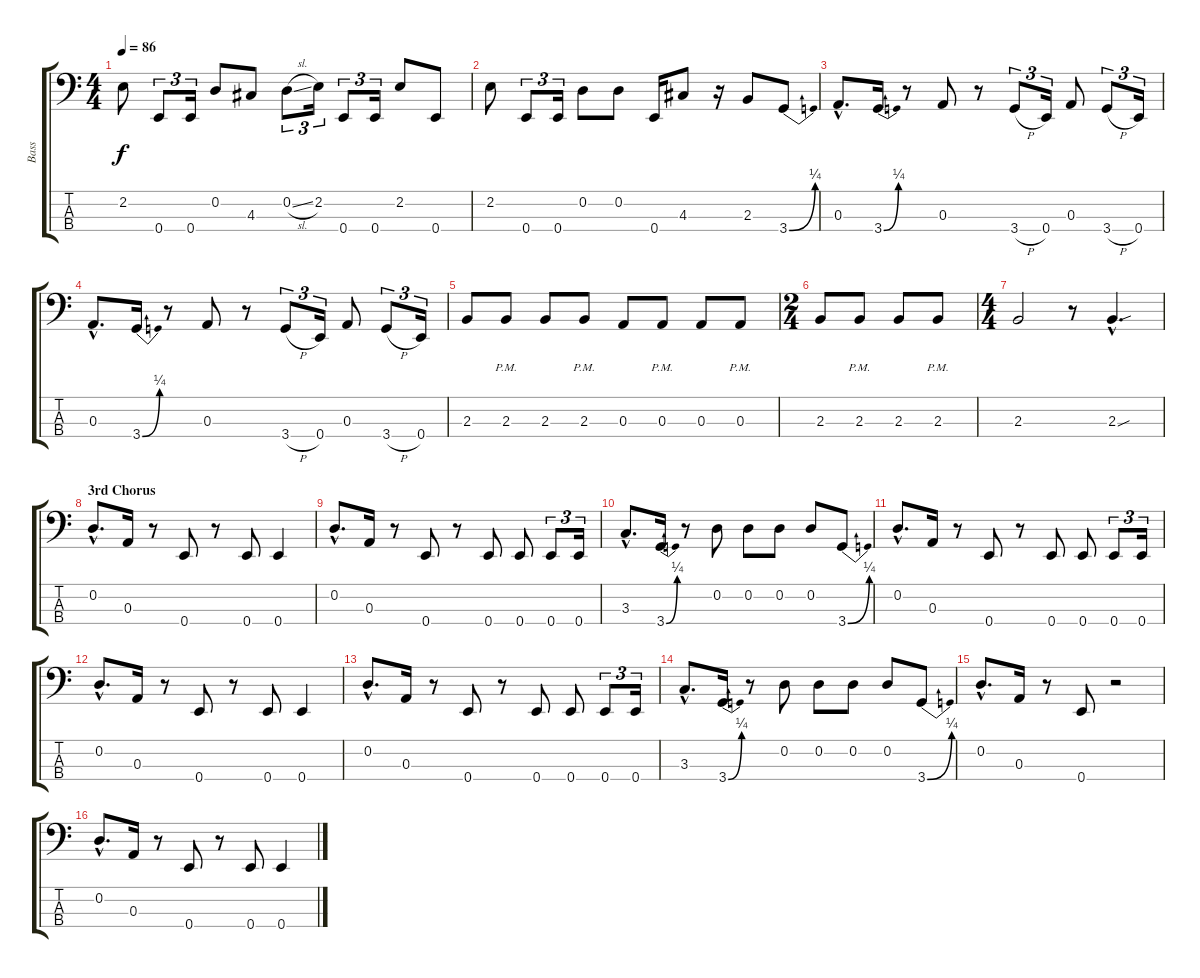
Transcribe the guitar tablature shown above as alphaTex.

\track ("Bass" "Bass") {instrument electricbassfinger}
\staff {score tabs}
\tuning (G2 D2 A1 E1) {hide}
\ts (4 4)
\tempo 86
\clef f4
\ks c
2.2.8{dy f} 0.4.8{tu (3 2)} 0.4.16{tu (3 2)} 0.2.8 4.3.8 0.2{sl}.8{tu (3 2)} 2.2.16{tu (3 2)} 0.4.8{tu (3 2)} 0.4.16{tu (3 2)} 2.2.8 0.4.8 |
2.2.8 0.4.8{tu (3 2)} 0.4.16{tu (3 2)} 0.2.8 0.2.8 0.4.16 4.3.8 r.16 2.3.8 3.4{be (bend 0 0 60 1)}.8 |
0.3{hac}.8{d} 3.4{be (bend 0 0 60 1)}.16 r.8 0.3.8 r.8 3.4{h}.8{tu (3 2)} 0.4.16{tu (3 2)} 0.3.8 3.4{h}.8{tu (3 2)} 0.4.16{tu (3 2)} |
0.3{hac}.8{d} 3.4{be (bend 0 0 60 1)}.16 r.8 0.3.8 r.8 3.4{h}.8{tu (3 2)} 0.4.16{tu (3 2)} 0.3.8 3.4{h}.8{tu (3 2)} 0.4.16{tu (3 2)} |
2.3.8 2.3{pm}.8 2.3.8 2.3{pm}.8 0.3.8 0.3{pm}.8 0.3.8 0.3{pm}.8 |
\ts (2 4)
2.3.8 2.3{pm}.8 2.3.8 2.3{pm}.8 |
\ts (4 4)
2.3.2 r.8 2.3{sou hac}.4{d} |
\section ("" "3rd Chorus")
0.2{hac}.8{d} 0.3.16 r.8 0.4.8 r.8 0.4.8 0.4.4 |
0.2{hac}.8{d} 0.3.16 r.8 0.4.8 r.8 0.4.8 0.4.8 0.4.8{tu (3 2)} 0.4.16{tu (3 2)} |
3.3{hac}.8{d} 3.4{be (bend 0 0 60 1)}.16 r.8 0.2.8 0.2.8 0.2.8 0.2.8 3.4{be (bend 0 0 60 1)}.8 |
0.2{hac}.8{d} 0.3.16 r.8 0.4.8 r.8 0.4.8 0.4.8 0.4.8{tu (3 2)} 0.4.16{tu (3 2)} |
0.2{hac}.8{d} 0.3.16 r.8 0.4.8 r.8 0.4.8 0.4.4 |
0.2{hac}.8{d} 0.3.16 r.8 0.4.8 r.8 0.4.8 0.4.8 0.4.8{tu (3 2)} 0.4.16{tu (3 2)} |
3.3{hac}.8{d} 3.4{be (bend 0 0 60 1)}.16 r.8 0.2.8 0.2.8 0.2.8 0.2.8 3.4{be (bend 0 0 60 1)}.8 |
0.2{hac}.8{d} 0.3.16 r.8 0.4.8 r.2 |
0.2{hac}.8{d} 0.3.16 r.8 0.4.8 r.8 0.4.8 0.4.4
